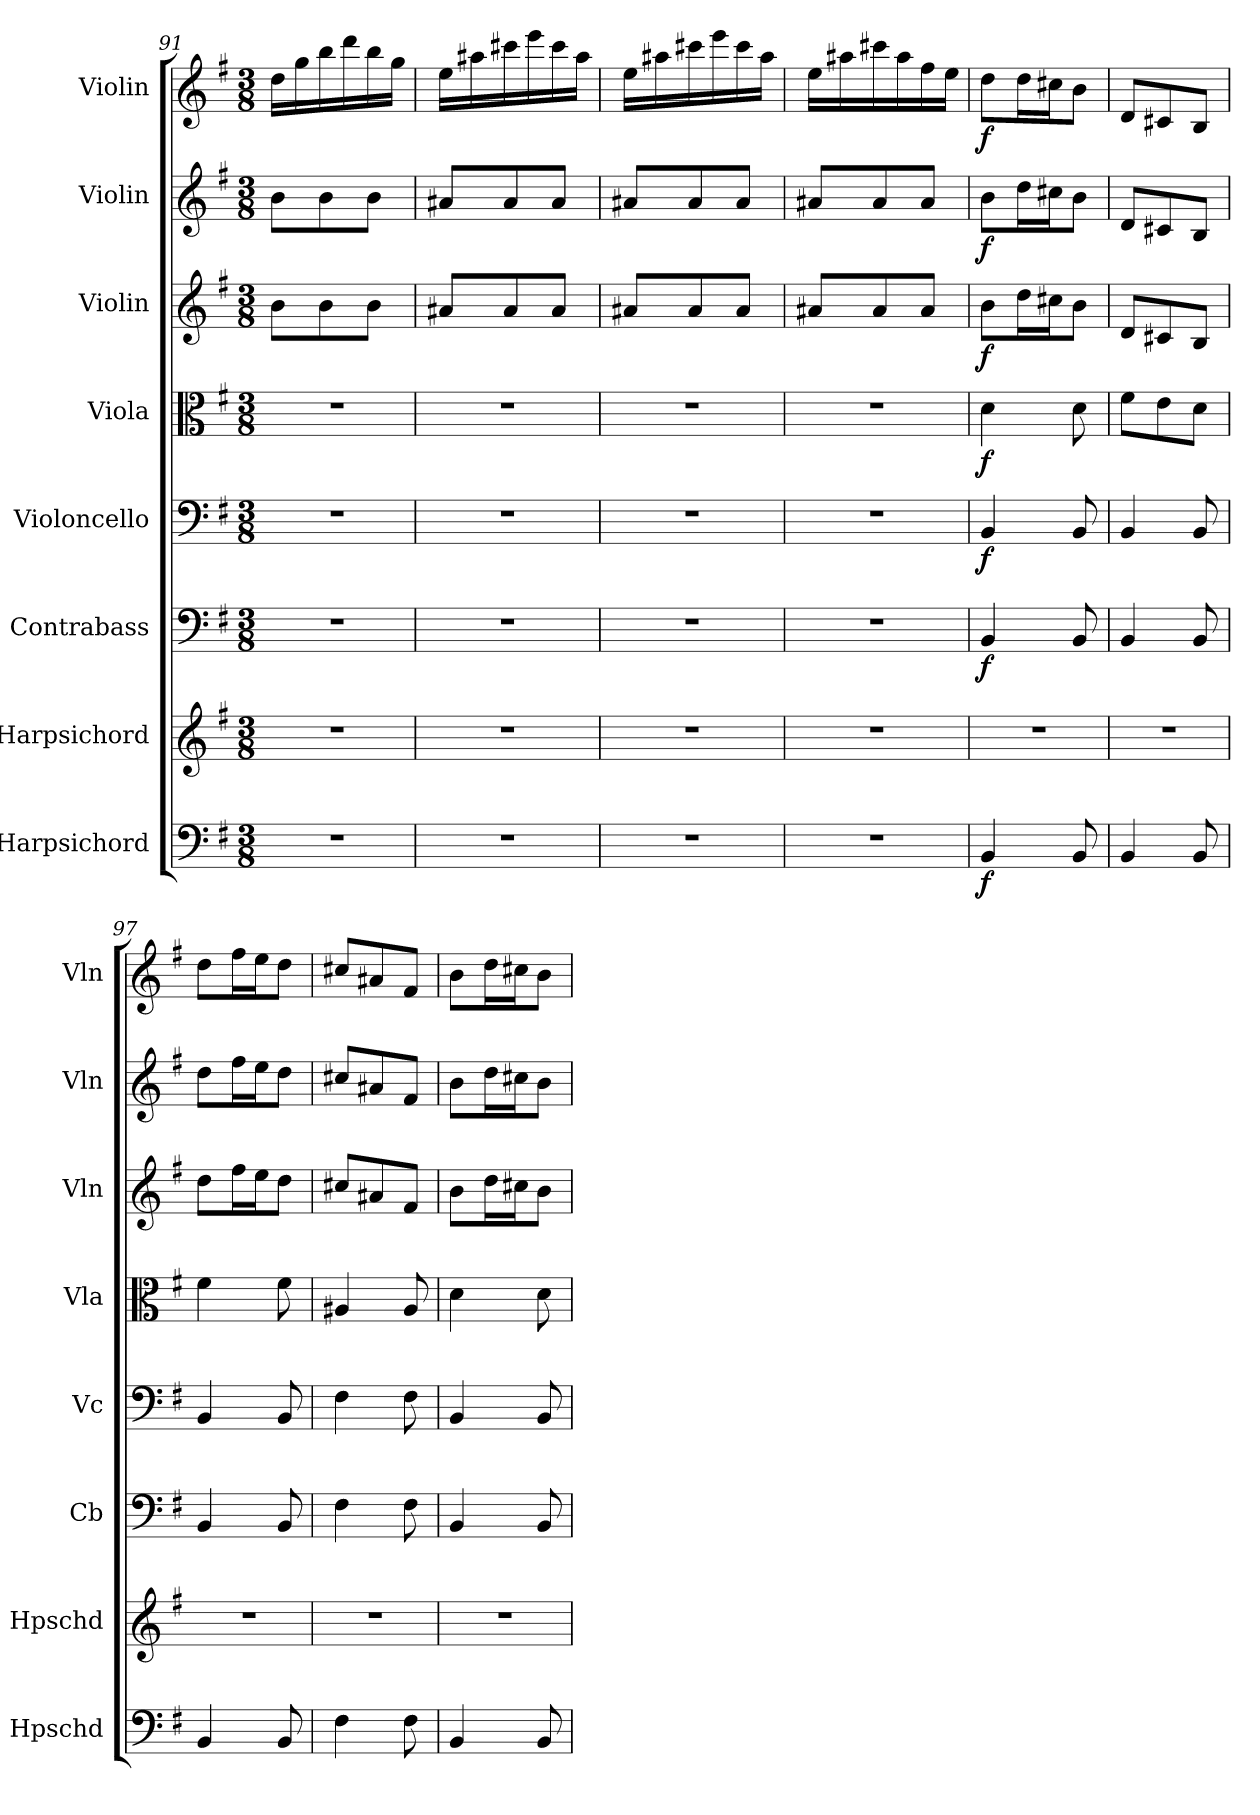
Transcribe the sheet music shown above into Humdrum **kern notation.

**kern	**dynam	**kern	**kern	**dynam	**kern	**dynam	**kern	**dynam	**kern	**dynam	**kern	**dynam	**kern	**dynam
*part8	*part8	*part7	*part6	*part6	*part5	*part5	*part4	*part4	*part3	*part3	*part2	*part2	*part1	*part1
*staff8	*staff8	*staff7	*staff6	*staff6	*staff5	*staff5	*staff4	*staff4	*staff3	*staff3	*staff2	*staff2	*staff1	*staff1
*I"Harpsichord	*	*I"Harpsichord	*I"Contrabass	*	*I"Violoncello	*	*I"Viola	*	*I"Violin	*	*I"Violin	*	*I"Violin	*
*I'Hpschd	*	*I'Hpschd	*I'Cb	*	*I'Vc	*	*I'Vla	*	*I'Vln	*	*I'Vln	*	*I'Vln	*
*clefF4	*	*clefG2	*clefF4	*	*clefF4	*	*clefC3	*	*clefG2	*	*clefG2	*	*clefG2	*
*k[f#]	*	*k[f#]	*k[f#]	*	*k[f#]	*	*k[f#]	*	*k[f#]	*	*k[f#]	*	*k[f#]	*
*M3/8	*	*M3/8	*M3/8	*	*M3/8	*	*M3/8	*	*M3/8	*	*M3/8	*	*M3/8	*
=91	=91	=91	=91	=91	=91	=91	=91	=91	=91	=91	=91	=91	=91	=91
4.r	.	4.r	4.r	.	4.r	.	4.r	.	8b\L	.	8b\L	.	16dd\LL	.
.	.	.	.	.	.	.	.	.	.	.	.	.	16gg\	.
.	.	.	.	.	.	.	.	.	8b\	.	8b\	.	16bb\	.
.	.	.	.	.	.	.	.	.	.	.	.	.	16ddd\	.
.	.	.	.	.	.	.	.	.	8b\J	.	8b\J	.	16bb\	.
.	.	.	.	.	.	.	.	.	.	.	.	.	16gg\JJ	.
=92	=92	=92	=92	=92	=92	=92	=92	=92	=92	=92	=92	=92	=92	=92
4.r	.	4.r	4.r	.	4.r	.	4.r	.	8a#X/L	.	8a#X/L	.	16ee\LL	.
.	.	.	.	.	.	.	.	.	.	.	.	.	16aa#X\	.
.	.	.	.	.	.	.	.	.	8a#/	.	8a#/	.	16ccc#X\	.
.	.	.	.	.	.	.	.	.	.	.	.	.	16eee\	.
.	.	.	.	.	.	.	.	.	8a#/J	.	8a#/J	.	16ccc#\	.
.	.	.	.	.	.	.	.	.	.	.	.	.	16aa#\JJ	.
=93	=93	=93	=93	=93	=93	=93	=93	=93	=93	=93	=93	=93	=93	=93
4.r	.	4.r	4.r	.	4.r	.	4.r	.	8a#X/L	.	8a#X/L	.	16ee\LL	.
.	.	.	.	.	.	.	.	.	.	.	.	.	16aa#X\	.
.	.	.	.	.	.	.	.	.	8a#/	.	8a#/	.	16ccc#X\	.
.	.	.	.	.	.	.	.	.	.	.	.	.	16eee\	.
.	.	.	.	.	.	.	.	.	8a#/J	.	8a#/J	.	16ccc#\	.
.	.	.	.	.	.	.	.	.	.	.	.	.	16aa#\JJ	.
=94	=94	=94	=94	=94	=94	=94	=94	=94	=94	=94	=94	=94	=94	=94
4.r	.	4.r	4.r	.	4.r	.	4.r	.	8a#X/L	.	8a#X/L	.	16ee\LL	.
.	.	.	.	.	.	.	.	.	.	.	.	.	16aa#X\	.
.	.	.	.	.	.	.	.	.	8a#/	.	8a#/	.	16ccc#X\	.
.	.	.	.	.	.	.	.	.	.	.	.	.	16aa#\	.
.	.	.	.	.	.	.	.	.	8a#/J	.	8a#/J	.	16ff#\	.
.	.	.	.	.	.	.	.	.	.	.	.	.	16ee\JJ	.
=95	=95	=95	=95	=95	=95	=95	=95	=95	=95	=95	=95	=95	=95	=95
4BB/	f	4.r	4BB/	f	4BB/	f	4d\	f	8b\L	f	8b\L	f	8dd\L	f
.	.	.	.	.	.	.	.	.	16dd\L	.	16dd\L	.	16dd\L	.
.	.	.	.	.	.	.	.	.	16cc#X\J	.	16cc#X\J	.	16cc#X\J	.
8BB/	.	.	8BB/	.	8BB/	.	8d\	.	8b\J	.	8b\J	.	8b\J	.
=96	=96	=96	=96	=96	=96	=96	=96	=96	=96	=96	=96	=96	=96	=96
4BB/	.	4.r	4BB/	.	4BB/	.	8f#\L	.	8d/L	.	8d/L	.	8d/L	.
.	.	.	.	.	.	.	8e\	.	8c#X/	.	8c#X/	.	8c#X/	.
8BB/	.	.	8BB/	.	8BB/	.	8d\J	.	8B/J	.	8B/J	.	8B/J	.
=97	=97	=97	=97	=97	=97	=97	=97	=97	=97	=97	=97	=97	=97	=97
4BB/	.	4.r	4BB/	.	4BB/	.	4f#\	.	8dd\L	.	8dd\L	.	8dd\L	.
.	.	.	.	.	.	.	.	.	16ff#\L	.	16ff#\L	.	16ff#\L	.
.	.	.	.	.	.	.	.	.	16ee\J	.	16ee\J	.	16ee\J	.
8BB/	.	.	8BB/	.	8BB/	.	8f#\	.	8dd\J	.	8dd\J	.	8dd\J	.
=98	=98	=98	=98	=98	=98	=98	=98	=98	=98	=98	=98	=98	=98	=98
4F#\	.	4.r	4F#\	.	4F#\	.	4A#X/	.	8cc#X/L	.	8cc#X/L	.	8cc#X/L	.
.	.	.	.	.	.	.	.	.	8a#X/	.	8a#X/	.	8a#X/	.
8F#\	.	.	8F#\	.	8F#\	.	8A#/	.	8f#/J	.	8f#/J	.	8f#/J	.
=99	=99	=99	=99	=99	=99	=99	=99	=99	=99	=99	=99	=99	=99	=99
4BB/	.	4.r	4BB/	.	4BB/	.	4d\	.	8b\L	.	8b\L	.	8b\L	.
.	.	.	.	.	.	.	.	.	16dd\L	.	16dd\L	.	16dd\L	.
.	.	.	.	.	.	.	.	.	16cc#X\J	.	16cc#X\J	.	16cc#X\J	.
8BB/	.	.	8BB/	.	8BB/	.	8d\	.	8b\J	.	8b\J	.	8b\J	.
=	=	=	=	=	=	=	=	=	=	=	=	=	=	=
*-	*-	*-	*-	*-	*-	*-	*-	*-	*-	*-	*-	*-	*-	*-
